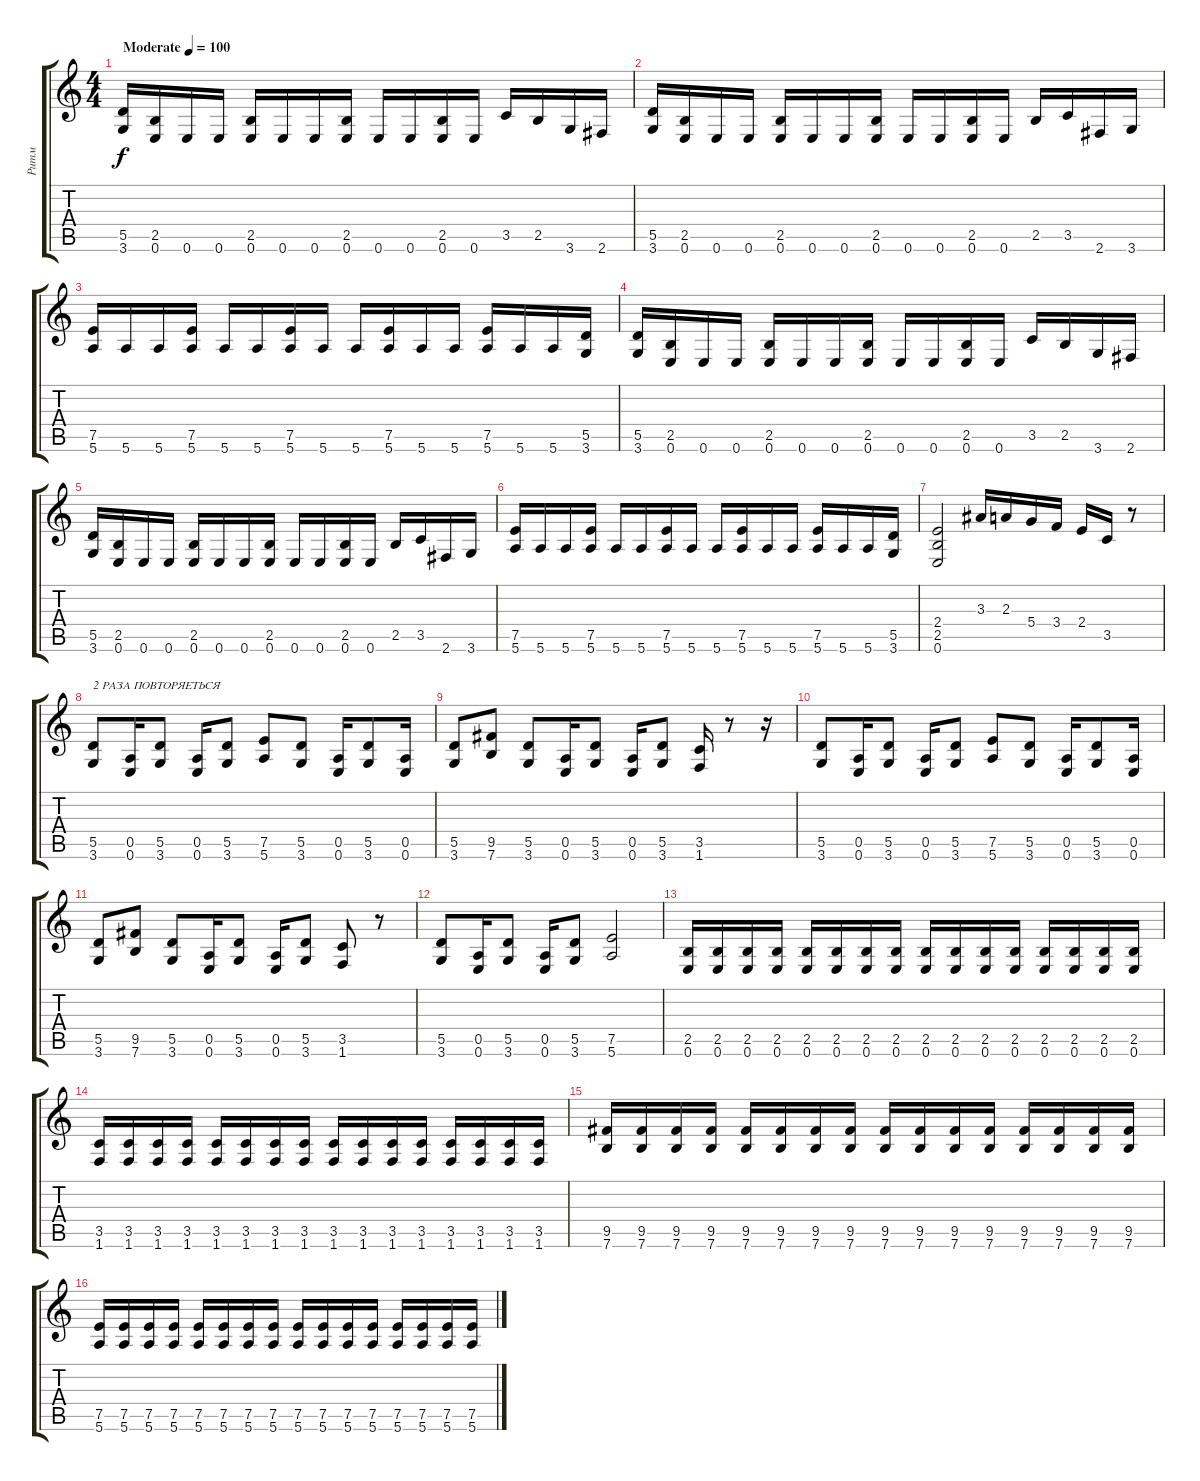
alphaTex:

\track ("Ритм" "Ритм") {instrument distortionguitar}
\staff {score tabs}
\tuning (E4 B3 G3 D3 A2 E2) {hide}
\ts (4 4)
\tempo (100 "Moderate")
\clef g2
\ks c
(5.5 3.6).16{dy f instrument distortionguitar} (2.5 0.6).16 0.6.16 0.6.16 (2.5 0.6).16 0.6.16 0.6.16 (2.5 0.6).16 0.6.16 0.6.16 (2.5 0.6).16 0.6.16 3.5.16 2.5.16 3.6.16 2.6.16 |
(5.5 3.6).16 (2.5 0.6).16 0.6.16 0.6.16 (2.5 0.6).16 0.6.16 0.6.16 (2.5 0.6).16 0.6.16 0.6.16 (2.5 0.6).16 0.6.16 2.5.16 3.5.16 2.6.16 3.6.16 |
(7.5 5.6).16 5.6.16 5.6.16 (7.5 5.6).16 5.6.16 5.6.16 (7.5 5.6).16 5.6.16 5.6.16 (7.5 5.6).16 5.6.16 5.6.16 (7.5 5.6).16 5.6.16 5.6.16 (5.5 3.6).16 |
(5.5 3.6).16 (2.5 0.6).16 0.6.16 0.6.16 (2.5 0.6).16 0.6.16 0.6.16 (2.5 0.6).16 0.6.16 0.6.16 (2.5 0.6).16 0.6.16 3.5.16 2.5.16 3.6.16 2.6.16 |
(5.5 3.6).16 (2.5 0.6).16 0.6.16 0.6.16 (2.5 0.6).16 0.6.16 0.6.16 (2.5 0.6).16 0.6.16 0.6.16 (2.5 0.6).16 0.6.16 2.5.16 3.5.16 2.6.16 3.6.16 |
(7.5 5.6).16 5.6.16 5.6.16 (7.5 5.6).16 5.6.16 5.6.16 (7.5 5.6).16 5.6.16 5.6.16 (7.5 5.6).16 5.6.16 5.6.16 (7.5 5.6).16 5.6.16 5.6.16 (5.5 3.6).16 |
(2.4 2.5 0.6).2 3.3.16 2.3.16 5.4.16 3.4.16 2.4.16 3.5.16 r.8 |
(5.5 3.6).8{txt "2 РАЗА ПОВТОРЯЕТЬСЯ"} (0.5 0.6).16 (5.5 3.6).8 (0.5 0.6).16 (5.5 3.6).8 (7.5 5.6).8 (5.5 3.6).8 (0.5 0.6).16 (5.5 3.6).8 (0.5 0.6).16 |
(5.5 3.6).8 (9.5 7.6).8 (5.5 3.6).8 (0.5 0.6).16 (5.5 3.6).8 (0.5 0.6).16 (5.5 3.6).8 (3.5 1.6).16 r.8 r.16 |
(5.5 3.6).8 (0.5 0.6).16 (5.5 3.6).8 (0.5 0.6).16 (5.5 3.6).8 (7.5 5.6).8 (5.5 3.6).8 (0.5 0.6).16 (5.5 3.6).8 (0.5 0.6).16 |
(5.5 3.6).8 (9.5 7.6).8 (5.5 3.6).8 (0.5 0.6).16 (5.5 3.6).8 (0.5 0.6).16 (5.5 3.6).8 (3.5 1.6).8 r.8 |
(5.5 3.6).8 (0.5 0.6).16 (5.5 3.6).8 (0.5 0.6).16 (5.5 3.6).8 (7.5 5.6).2 |
(2.5 0.6).16 (2.5 0.6).16 (2.5 0.6).16 (2.5 0.6).16 (2.5 0.6).16 (2.5 0.6).16 (2.5 0.6).16 (2.5 0.6).16 (2.5 0.6).16 (2.5 0.6).16 (2.5 0.6).16 (2.5 0.6).16 (2.5 0.6).16 (2.5 0.6).16 (2.5 0.6).16 (2.5 0.6).16 |
(3.5 1.6).16 (3.5 1.6).16 (3.5 1.6).16 (3.5 1.6).16 (3.5 1.6).16 (3.5 1.6).16 (3.5 1.6).16 (3.5 1.6).16 (3.5 1.6).16 (3.5 1.6).16 (3.5 1.6).16 (3.5 1.6).16 (3.5 1.6).16 (3.5 1.6).16 (3.5 1.6).16 (3.5 1.6).16 |
(9.5 7.6).16 (9.5 7.6).16 (9.5 7.6).16 (9.5 7.6).16 (9.5 7.6).16 (9.5 7.6).16 (9.5 7.6).16 (9.5 7.6).16 (9.5 7.6).16 (9.5 7.6).16 (9.5 7.6).16 (9.5 7.6).16 (9.5 7.6).16 (9.5 7.6).16 (9.5 7.6).16 (9.5 7.6).16 |
(7.5 5.6).16 (7.5 5.6).16 (7.5 5.6).16 (7.5 5.6).16 (7.5 5.6).16 (7.5 5.6).16 (7.5 5.6).16 (7.5 5.6).16 (7.5 5.6).16 (7.5 5.6).16 (7.5 5.6).16 (7.5 5.6).16 (7.5 5.6).16 (7.5 5.6).16 (7.5 5.6).16 (7.5 5.6).16
